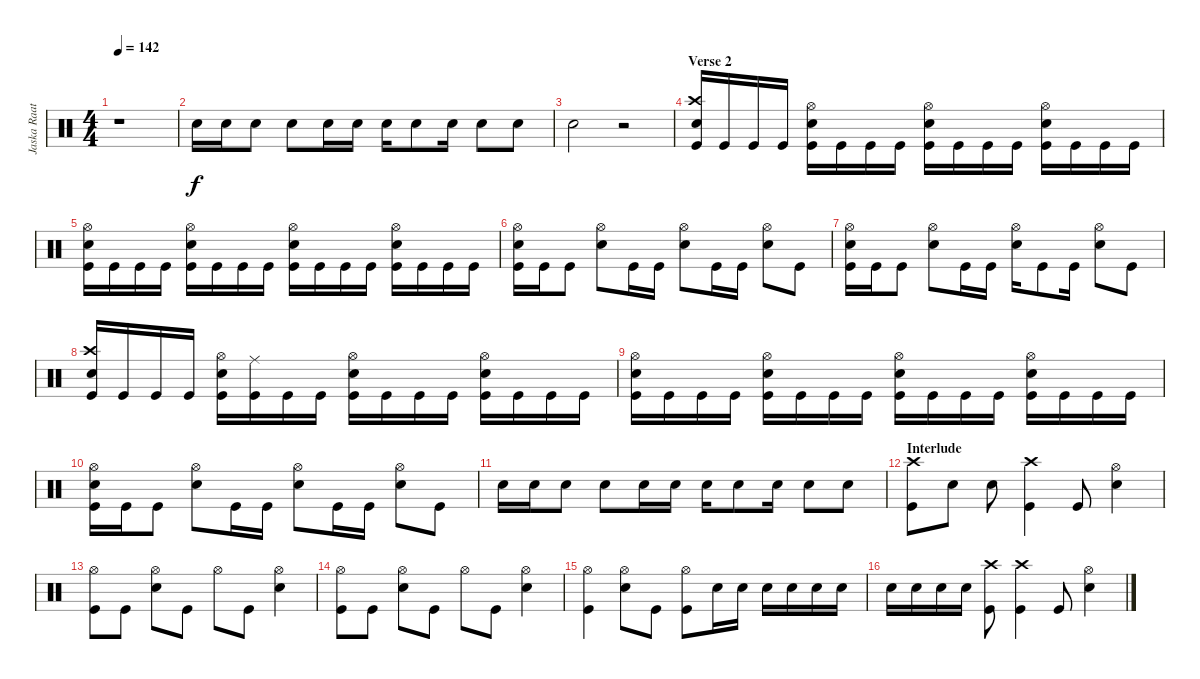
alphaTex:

\track ("Jaska Raatikainen" "Jaska Raat") {instrument percussion}
\staff {score}
\articulation defaults
\ts (4 4)
\tempo 142
\clef neutral
\ks c
r.1{dy f} |
"Snare (hit) 2".16 "Snare (hit) 2".16 "Snare (hit) 2".8 "Snare (hit) 2".8 "Snare (hit) 2".16 "Snare (hit) 2".16 "Snare (hit) 2".16 "Snare (hit) 2".8 "Snare (hit) 2".16 "Snare (hit) 2".8 "Snare (hit) 2".8 |
"Snare (hit) 2".2 r.2 |
\section ("" "Verse 2")
("Crash high (hit)" "Snare (hit) 2" "Kick (hit)").16 "Kick (hit)".16 "Kick (hit)".16 "Kick (hit)".16 ("Hi-Hat (open)" "Snare (hit) 2" "Kick (hit)").16 "Kick (hit)".16 "Kick (hit)".16 "Kick (hit)".16 ("Hi-Hat (open)" "Snare (hit) 2" "Kick (hit)").16 "Kick (hit)".16 "Kick (hit)".16 "Kick (hit)".16 ("Hi-Hat (open)" "Snare (hit) 2" "Kick (hit)").16 "Kick (hit)".16 "Kick (hit)".16 "Kick (hit)".16 |
("Hi-Hat (open)" "Snare (hit) 2" "Kick (hit)").16 "Kick (hit)".16 "Kick (hit)".16 "Kick (hit)".16 ("Hi-Hat (open)" "Snare (hit) 2" "Kick (hit)").16 "Kick (hit)".16 "Kick (hit)".16 "Kick (hit)".16 ("Hi-Hat (open)" "Snare (hit) 2" "Kick (hit)").16 "Kick (hit)".16 "Kick (hit)".16 "Kick (hit)".16 ("Hi-Hat (open)" "Snare (hit) 2" "Kick (hit)").16 "Kick (hit)".16 "Kick (hit)".16 "Kick (hit)".16 |
("Hi-Hat (open)" "Snare (hit) 2" "Kick (hit)").16 "Kick (hit)".16 "Kick (hit)".8 ("Hi-Hat (open)" "Snare (hit) 2").8 "Kick (hit)".16 "Kick (hit)".16 ("Hi-Hat (open)" "Snare (hit) 2").8 "Kick (hit)".16 "Kick (hit)".16 ("Hi-Hat (open)" "Snare (hit) 2").8 "Kick (hit)".8 |
("Hi-Hat (open)" "Snare (hit) 2" "Kick (hit)").16 "Kick (hit)".16 "Kick (hit)".8 ("Hi-Hat (open)" "Snare (hit) 2").8 "Kick (hit)".16 "Kick (hit)".16 ("Hi-Hat (open)" "Snare (hit) 2").16 "Kick (hit)".8 "Kick (hit)".16 ("Hi-Hat (open)" "Snare (hit) 2").8 "Kick (hit)".8 |
("Crash high (hit)" "Snare (hit) 2" "Kick (hit)").16 "Kick (hit)".16 "Kick (hit)".16 "Kick (hit)".16 ("Hi-Hat (open)" "Snare (hit) 2" "Kick (hit)").16 ("Ride (middle)" "Kick (hit)").16 "Kick (hit)".16 "Kick (hit)".16 ("Hi-Hat (open)" "Snare (hit) 2" "Kick (hit)").16 "Kick (hit)".16 "Kick (hit)".16 "Kick (hit)".16 ("Hi-Hat (open)" "Snare (hit) 2" "Kick (hit)").16 "Kick (hit)".16 "Kick (hit)".16 "Kick (hit)".16 |
("Hi-Hat (open)" "Snare (hit) 2" "Kick (hit)").16 "Kick (hit)".16 "Kick (hit)".16 "Kick (hit)".16 ("Hi-Hat (open)" "Snare (hit) 2" "Kick (hit)").16 "Kick (hit)".16 "Kick (hit)".16 "Kick (hit)".16 ("Hi-Hat (open)" "Snare (hit) 2" "Kick (hit)").16 "Kick (hit)".16 "Kick (hit)".16 "Kick (hit)".16 ("Hi-Hat (open)" "Snare (hit) 2" "Kick (hit)").16 "Kick (hit)".16 "Kick (hit)".16 "Kick (hit)".16 |
("Hi-Hat (open)" "Snare (hit) 2" "Kick (hit)").16 "Kick (hit)".16 "Kick (hit)".8 ("Hi-Hat (open)" "Snare (hit) 2").8 "Kick (hit)".16 "Kick (hit)".16 ("Hi-Hat (open)" "Snare (hit) 2").8 "Kick (hit)".16 "Kick (hit)".16 ("Hi-Hat (open)" "Snare (hit) 2").8 "Kick (hit)".8 |
"Snare (hit) 2".16 "Snare (hit) 2".16 "Snare (hit) 2".8 "Snare (hit) 2".8 "Snare (hit) 2".16 "Snare (hit) 2".16 "Snare (hit) 2".16 "Snare (hit) 2".8 "Snare (hit) 2".16 "Snare (hit) 2".8 "Snare (hit) 2".8 |
\section ("" "Interlude")
("Crash high (hit)" "Kick (hit)").8 "Snare (hit) 2".8 "Snare (hit) 2".8 ("Crash high (hit)" "Kick (hit)").4 "Kick (hit)".8 ("Hi-Hat (open)" "Snare (hit) 2").4 |
("Hi-Hat (open)" "Kick (hit)").8 "Kick (hit)".8 ("Hi-Hat (open)" "Snare (hit) 2").8 "Kick (hit)".8 "Hi-Hat (open)".8 "Kick (hit)".8 ("Hi-Hat (open)" "Snare (hit) 2").4 |
("Hi-Hat (open)" "Kick (hit)").8 "Kick (hit)".8 ("Hi-Hat (open)" "Snare (hit) 2").8 "Kick (hit)".8 "Hi-Hat (open)".8 "Kick (hit)".8 ("Hi-Hat (open)" "Snare (hit) 2").4 |
("Hi-Hat (open)" "Kick (hit)").4 ("Hi-Hat (open)" "Snare (hit) 2").8 "Kick (hit)".8 ("Hi-Hat (open)" "Kick (hit)").8 "Snare (hit) 2".16 "Snare (hit) 2".16 "Snare (hit) 2".16 "Snare (hit) 2".16 "Snare (hit) 2".16 "Snare (hit) 2".16 |
"Snare (hit) 2".16 "Snare (hit) 2".16 "Snare (hit) 2".16 "Snare (hit) 2".16 ("Crash high (hit)" "Kick (hit)").8 ("Crash high (hit)" "Kick (hit)").4 "Kick (hit)".8 ("Hi-Hat (open)" "Snare (hit) 2").4
